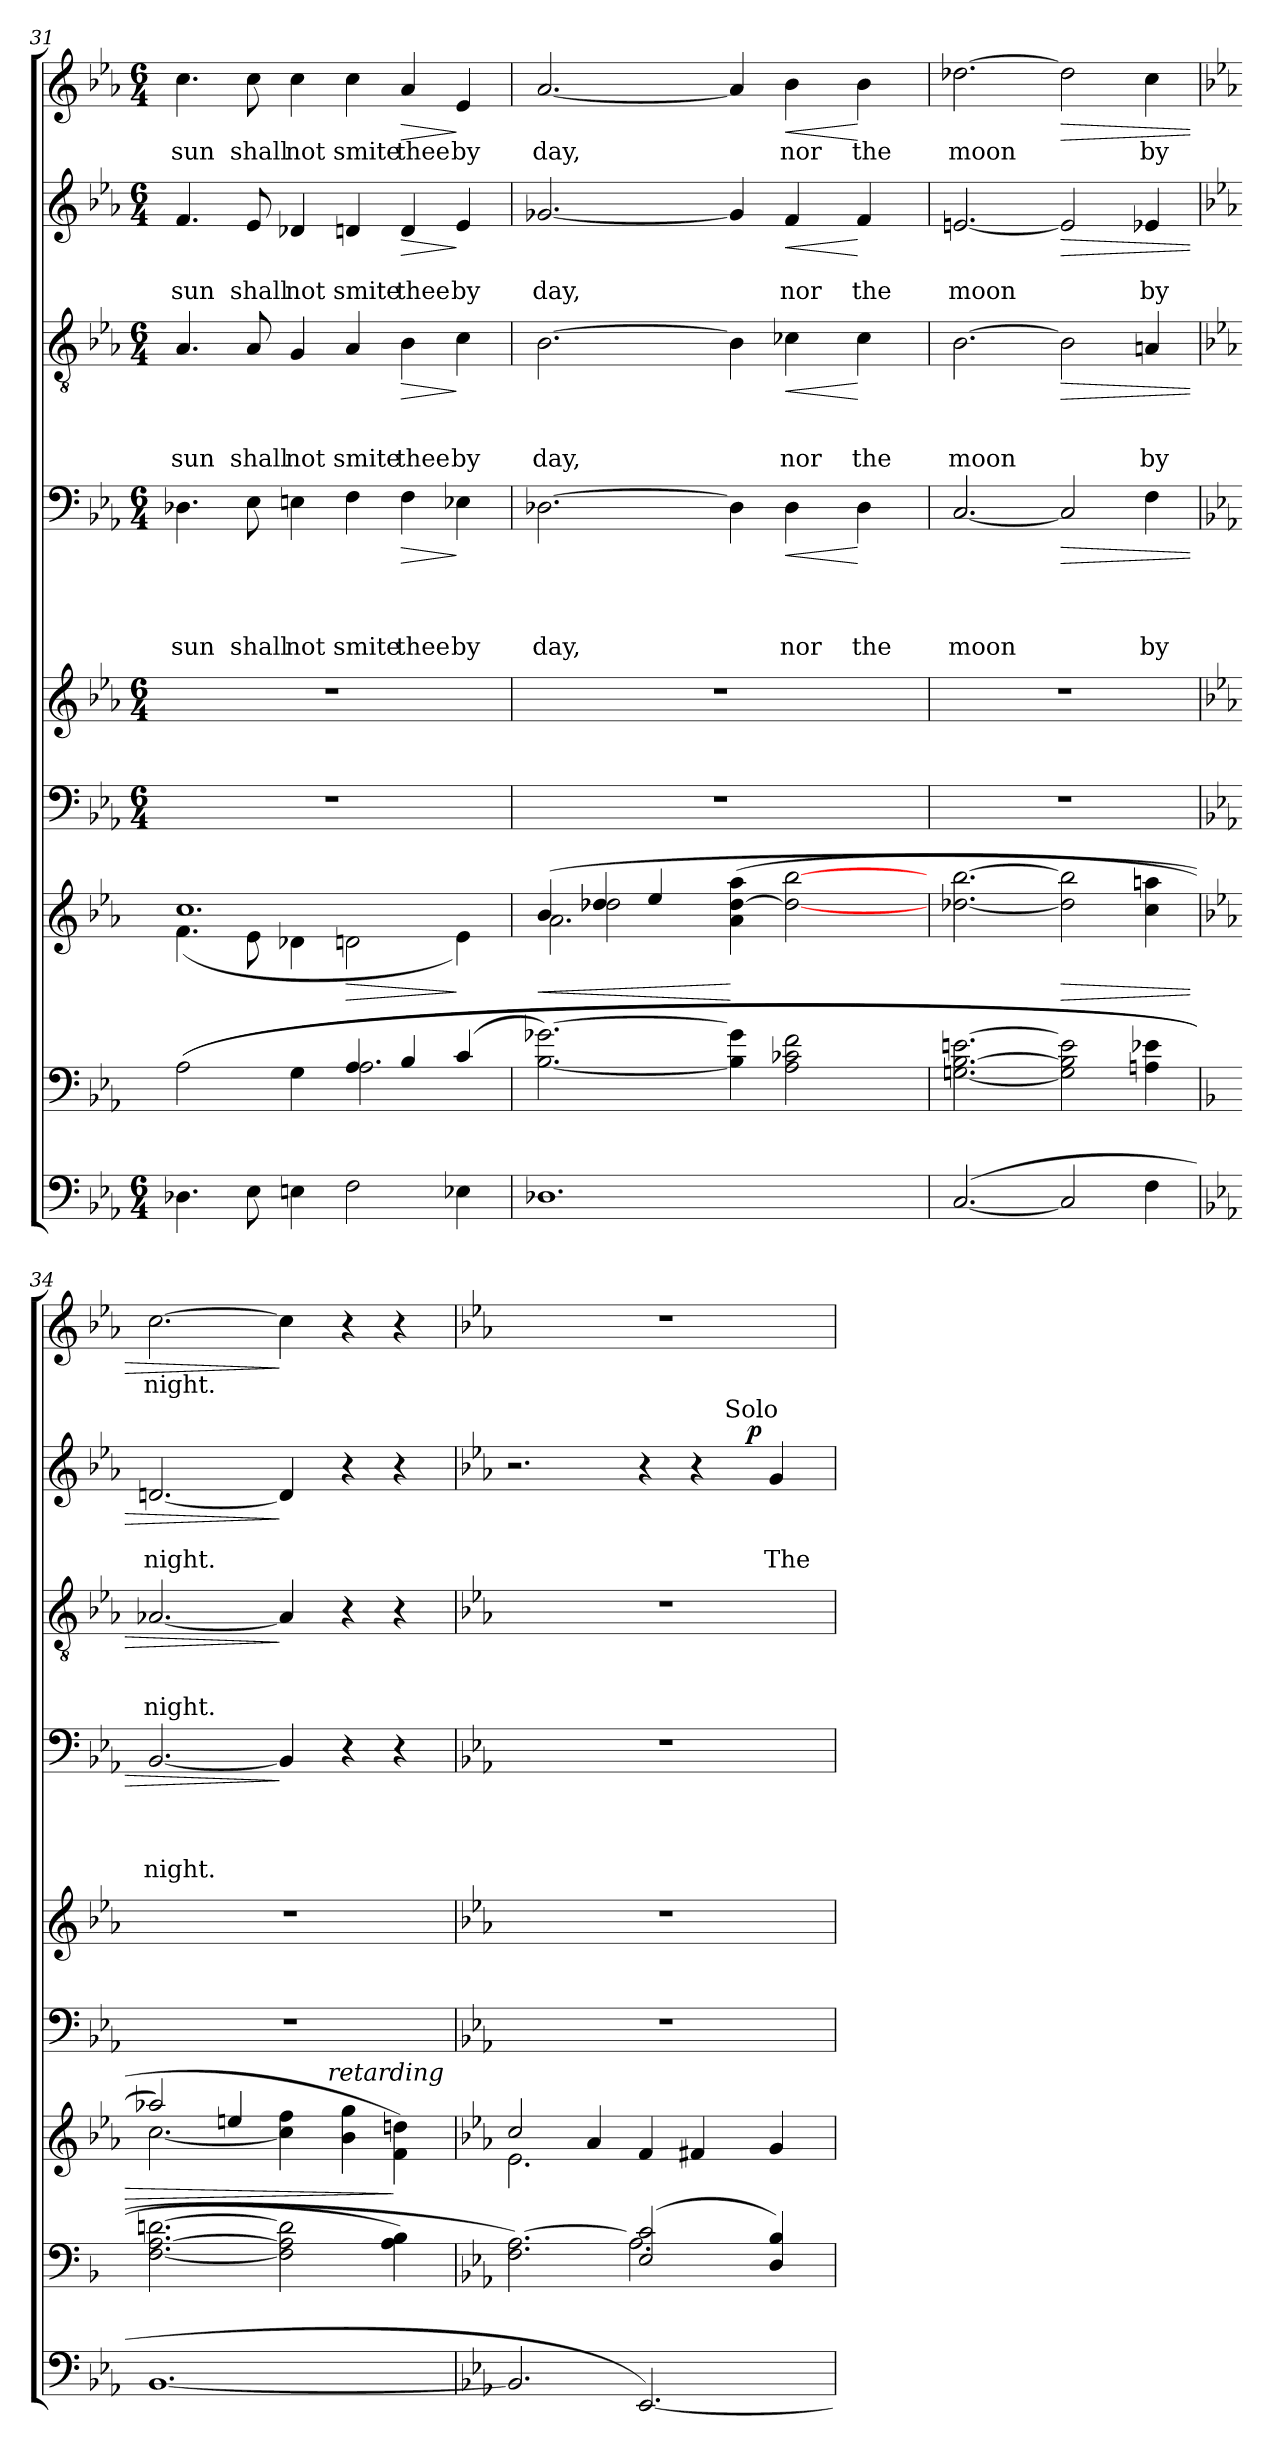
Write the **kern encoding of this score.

**kern	**kern	**kern	**dynam	**kern	**kern	**kern	**text	**text	**text	**text	**dynam	**kern	**text	**text	**text	**dynam	**kern	**text	**text	**dynam	**kern	**text	**dynam
*part8	*part7	*part6	*part6	*part5	*part5	*part4	*part4	*part4	*part4	*part4	*part4	*part3	*part3	*part3	*part3	*part3	*part2	*part2	*part2	*part2	*part1	*part1	*part1
*staff9	*staff8	*staff7	*staff7	*staff6	*staff5	*staff4	*staff4	*staff4	*staff4	*staff4	*staff4	*staff3	*staff3	*staff3	*staff3	*staff3	*staff2	*staff2	*staff2	*staff2	*staff1	*staff1	*staff1
!!LO:PB:g=z
*clefF4	*clefF4	*clefG2	*	*clefF4	*clefG2	*clefF4	*	*	*	*	*	*clefGv2	*	*	*	*	*clefG2	*	*	*	*clefG2	*	*
*k[b-e-a-]	*k[b-e-a-]	*k[b-e-a-]	*	*k[b-e-a-]	*k[b-e-a-]	*k[b-e-a-]	*	*	*	*	*	*k[b-e-a-]	*	*	*	*	*k[b-e-a-]	*	*	*	*k[b-e-a-]	*	*
*E-:	*E-:	*E-:	*	*E-:	*E-:	*E-:	*	*	*	*	*	*E-:	*	*	*	*	*E-:	*	*	*	*E-:	*	*
*M6/4	*	*	*	*M6/4	*M6/4	*M6/4	*	*	*	*	*	*M6/4	*	*	*	*	*M6/4	*	*	*	*M6/4	*	*
=31	=31	=31	=31	=31	=31	=31	=31	=31	=31	=31	=31	=31	=31	=31	=31	=31	=31	=31	=31	=31	=31	=31	=31
*	*^	*^	*	*	*	*	*	*	*	*	*	*	*	*	*	*	*	*	*	*	*	*	*
!	!	!	!	!	!	!	!	!	!	!	!	!LO:LY:b	!	!	!	!	!LO:LY:b	!	!	!	!LO:LY:b	!	!	!LO:LY:b	!
4.D-X\	2.ryy	(>(<2A-\	1.cc	(<4.f\	.	1.r	1.r	4.D-X\	.	.	.	sun	.	4.A-/	.	.	sun	.	4.f/	.	sun	.	4.cc\	sun	.
!	!	!	!	!	!	!	!	!	!	!	!	!LO:LY:b	!	!	!	!	!LO:LY:b	!	!	!	!LO:LY:b	!	!	!LO:LY:b	!
8E-\	.	.	.	8e-\	.	.	.	8E-\	.	.	.	shall	.	8A-/	.	.	shall	.	8e-/	.	shall	.	8cc\	shall	.
!	!	!	!	!	!	!	!	!	!	!	!	!LO:LY:b	!	!	!	!	!LO:LY:b	!	!	!	!LO:LY:b	!	!	!LO:LY:b	!
4En\	.	4G\	.	4d-X\	.	.	.	4En\	.	.	.	not	.	4G/	.	.	not	.	4d-X/	.	not	.	4cc\	not	.
!	!	!	!	!	!LO:HP:b	!	!	!	!	!	!	!LO:LY:b	!	!	!	!	!LO:LY:b	!	!	!	!LO:LY:b	!	!	!LO:LY:b	!
2F\	4A-/	2.A-\	.	2dn\	>	.	.	4F\	.	.	.	smite	.	4A-/	.	.	smite	.	4dn/	.	smite	.	4cc\	smite	.
!	!	!	!	!	!	!	!	!	!	!	!	!LO:LY:b	!LO:HP:b	!	!	!	!LO:LY:b	!LO:HP:b	!	!	!LO:LY:b	!LO:HP:b	!	!LO:LY:b	!LO:HP:b
.	4B-/	.	.	.	.	.	.	4F\	.	.	.	thee	>	4B-\	.	.	thee	>	4d/	.	thee	>	4a-/	thee	>
!	!	!	!	!	!	!	!	!	!	!	!	!LO:LY:b	!	!	!	!	!LO:LY:b	!	!	!	!LO:LY:b	!	!	!LO:LY:b	!
4E-X\	(4c/	.	.	4e-\)	]	.	.	4E-X\	.	.	.	by	]	4c\	.	.	by	]	4e-/	.	by	]	4e-/	by	]
*	*v	*v	*	*	*	*	*	*	*	*	*	*	*	*	*	*	*	*	*	*	*	*	*	*	*
=32	=32	=32	=32	=32	=32	=32	=32	=32	=32	=32	=32	=32	=32	=32	=32	=32	=32	=32	=32	=32	=32	=32	=32	=32
!	!	!	!	!LO:HP:b	!	!	!	!	!	!	!LO:LY:b	!	!	!	!	!LO:LY:b	!	!	!	!LO:LY:b	!	!	!LO:LY:b	!
*	*	*^	*^	*	*	*	*	*	*	*	*	*	*	*	*	*	*	*	*	*	*	*	*	*
1.D-X	[<2.B-\ [>2.g-X\)	(4b-/	2.a-\	4ryy	4ryy	<	1.r	1.r	[>2.D-X\	.	.	.	day,	.	[>2.B-\	.	.	day,	.	[<2.g-X/	.	day,	.	[<2.a-/	day,	.
.	.	4ryy	.	4dd-X/	(>2dd-\	.	.	.	.	.	.	.	.	.	.	.	.	.	.	.	.	.	.	.	.	.
.	.	8ryy	.	4ee-/	.	.	.	.	.	.	.	.	.	.	.	.	.	.	.	.	.	.	.	.	.	.
.	.	32ryy	.	.	.	.	.	.	.	.	.	.	.	.	.	.	.	.	.	.	.	.	.	.	.	.
.	.	2ryy	.	.	.	.	.	.	.	.	.	.	.	.	.	.	.	.	.	.	.	.	.	.	.	.
.	4B-\] 4g-\]	.	2.ryy	(4a-\ [<4dd-\ 4aa-\	2.ryy	[	.	.	4D-\]	.	.	.	.	.	4B-\]	.	.	.	.	4g-/]	.	.	.	4a-/]	.	.
!	!	!	!	!	!	!	!	!	!	!	!	!	!LO:LY:b	!LO:HP:b	!	!	!	!LO:LY:b	!LO:HP:b	!	!	!LO:LY:b	!LO:HP:b	!	!LO:LY:b	!LO:HP:b
.	2A-\ 2c-X\ 2f\	.	.	2dd-\_ [>2bb-\	.	.	.	.	4D-\	.	.	.	nor	<	4c-X\	.	.	nor	<	4f/	.	nor	<	4b-\	nor	<
.	.	4ryy	.	.	.	.	.	.	.	.	.	.	.	.	.	.	.	.	.	.	.	.	.	.	.	.
!	!	!	!	!	!	!	!	!	!	!	!	!	!LO:LY:b	!	!	!	!	!LO:LY:b	!	!	!	!LO:LY:b	!	!	!LO:LY:b	!
.	.	.	.	.	.	.	.	.	4D-\	.	.	.	the	[	4c-\	.	.	the	[	4f/	.	the	[	4b-\	the	[
.	.	16.ryy	.	.	.	.	.	.	.	.	.	.	.	.	.	.	.	.	.	.	.	.	.	.	.	.
*	*	*v	*v	*v	*v	*	*	*	*	*	*	*	*	*	*	*	*	*	*	*	*	*	*	*	*	*
=33	=33	=33	=33	=33	=33	=33	=33	=33	=33	=33	=33	=33	=33	=33	=33	=33	=33	=33	=33	=33	=33	=33	=33
!	!	!	!	!	!	!	!	!	!	!LO:LY:b	!	!	!	!	!LO:LY:b	!	!	!	!LO:LY:b	!	!	!LO:LY:b	!
(<[<2.C/	[<2.Gn\ [>2.B-\ [>2.en\	[<2.dd-\ [>2.bb-\	.	1.r	1.r	[<2.C/	.	.	.	moon	.	[>2.B-\	.	.	moon	.	[<2.en/	.	moon	.	[>2.dd-X\	moon	.
!	!	!	!LO:HP:b	!	!	!	!	!	!	!	!LO:HP:b	!	!	!	!	!LO:HP:b	!	!	!	!LO:HP:b	!	!	!LO:HP:b
2C/]	2G\] 2B-\] 2e\]	2dd-\] 2bb-\]	>	.	.	2C/]	.	.	.	.	>	2B-\]	.	.	.	>	2e/]	.	.	>	2dd-\]	.	>
!	!	!	!	!	!	!	!	!	!	!LO:LY:b	!	!	!	!	!LO:LY:b	!	!	!	!LO:LY:b	!	!	!LO:LY:b	!
4F\	4An\ 4e-X\	4cc\ 4aan\	.	.	.	4F\	.	.	.	by	.	4An/	.	.	by	.	4e-X/	.	by	.	4cc\	by	.
=34	=34	=34	=34	=34	=34	=34	=34	=34	=34	=34	=34	=34	=34	=34	=34	=34	=34	=34	=34	=34	=34	=34	=34
*	*k[b-]	*	*	*	*	*	*	*	*	*	*	*	*	*	*	*	*	*	*	*	*	*	*
*	*F:	*	*	*	*	*	*	*	*	*	*	*	*	*	*	*	*	*	*	*	*	*	*
*	*	*^	*	*	*	*	*	*	*	*	*	*	*	*	*	*	*	*	*	*	*	*	*
!	!	!	!	!	!	!	!	!	!	!	!LO:LY:b	!	!	!	!	!LO:LY:b	!	!	!	!LO:LY:b	!	!	!LO:LY:b	!
*	*	*	*^	*	*	*	*	*	*	*	*	*	*	*	*	*	*	*	*	*	*	*	*	*
[<1.BB-	[<2.F\ [>2.A\ [>2.dn\	2aa-X/	[<2.cc\)	2ryy	.	1.r	1.r	[<2.BB-/	.	.	.	night.	.	[<2.A-X/	.	.	night.	.	[<2.dn/	.	night.	.	[>2.cc\	night.	.
.	.	4een/	.	4...ryy	.	.	.	.	.	.	.	.	.	.	.	.	.	.	.	.	.	.	.	.	.
.	2F\] 2A\] 2d\]	2.ryy	4cc\] 4ff\	.	.	.	.	4BB-/]	.	.	.	.	]	4A-/]	.	.	.	]	4d/]	.	.	]	4cc\]	.	]
!	!	!	!	!LO:TX:a:i:t=retarding	!	!	!	!	!	!	!	!	!	!	!	!	!	!	!	!	!	!	!	!	!
.	.	.	.	2ryy	.	.	.	.	.	.	.	.	.	.	.	.	.	.	.	.	.	.	.	.	.
.	.	.	4b-\ 4gg\	.	.	.	.	4r	.	.	.	.	.	4r	.	.	.	.	4r	.	.	.	4r	.	.
.	(4A\ 4B-\)	.	4f\ 4ddn\)	.	]	.	.	4r	.	.	.	.	.	4r	.	.	.	.	4r	.	.	.	4r	.	.
.	.	.	.	32ryy	.	.	.	.	.	.	.	.	.	.	.	.	.	.	.	.	.	.	.	.	.
*	*	*v	*v	*v	*	*	*	*	*	*	*	*	*	*	*	*	*	*	*	*	*	*	*	*	*
!!LO:LB:g=z
=35	=35	=35	=35	=35	=35	=35	=35	=35	=35	=35	=35	=35	=35	=35	=35	=35	=35	=35	=35	=35	=35	=35	=35
*	*k[b-e-a-]	*	*	*	*	*	*	*	*	*	*	*	*	*	*	*	*	*	*	*	*	*	*
*	*E-:	*	*	*	*	*	*	*	*	*	*	*	*	*	*	*	*	*	*	*	*	*	*
*	*^	*^	*	*	*	*	*	*	*	*	*	*	*	*	*	*	*	*	*	*	*	*	*
*	*	*	*	*^	*	*	*	*	*	*	*	*	*	*	*	*	*	*	*	*	*	*	*	*	*
!	!	!	!	!	!	!	!	!	!LO:N:vis=1	!	!	!	!	!	!LO:N:vis=1	!	!	!	!	!	!	!	!	!LO:N:vis=1	!	!
*	*	*	*	*	*	*	*	*	*	*	*	*	*	*	*	*	*	*	*	*^	*	*	*	*	*	*
*	*	*	*	*v	*v	*	*	*	*	*	*	*	*	*	*	*	*	*	*	*	*^	*	*	*	*	*	*
2.BB-/]	2.ryy	2.F\ [<2.A-\)	2cc/	2.e-\	.	1.r	1.r	1.r	.	.	.	.	.	1.r	.	.	.	.	2.r	1ryy	1ryy	.	.	.	1.r	.	.
.	.	.	4a-/	.	.	.	.	.	.	.	.	.	.	.	.	.	.	.	.	.	.	.	.	.	.	.	.
[<2.EE-/)	(2E-/ 2c/	2.A-\]	4f/	2.ryy	.	.	.	.	.	.	.	.	.	.	.	.	.	.	4r	.	.	.	.	.	.	.	.
.	.	.	4f#X/	.	.	.	.	.	.	.	.	.	.	.	.	.	.	.	4r	8.ryy	8ryy	.	.	.	.	.	.
!	!	!	!	!	!	!	!	!	!	!	!	!	!	!	!	!	!	!	!	!	!LO:TX:a:t=Solo	!	!	!	!	!	!
.	.	.	.	.	.	.	.	.	.	.	.	.	.	.	.	.	.	.	.	.	4.ryy	.	.	.	.	.	.
!	!	!	!	!	!	!	!	!	!	!	!	!	!	!	!	!	!	!	!	!	!	!	!	!LO:DY:a	!	!	!
.	.	.	.	.	.	.	.	.	.	.	.	.	.	.	.	.	.	.	.	4ryy	.	.	.	p	.	.	.
!	!	!	!	!	!	!	!	!	!	!	!	!	!	!	!	!	!	!	!	!	!	!	!LO:LY:b	!	!	!	!
.	4D/ 4B-/)	.	4g/	.	.	.	.	.	.	.	.	.	.	.	.	.	.	.	4g/	.	.	.	The	.	.	.	.
.	.	.	.	.	.	.	.	.	.	.	.	.	.	.	.	.	.	.	.	16ryy	.	.	.	.	.	.	.
*	*v	*v	*	*	*	*	*	*	*	*	*	*	*	*	*	*	*	*	*v	*v	*v	*	*	*	*	*	*
*	*	*v	*v	*	*	*	*	*	*	*	*	*	*	*	*	*	*	*	*	*	*	*	*	*
=	=	=	=	=	=	=	=	=	=	=	=	=	=	=	=	=	=	=	=	=	=	=	=
*-	*-	*-	*-	*-	*-	*-	*-	*-	*-	*-	*-	*-	*-	*-	*-	*-	*-	*-	*-	*-	*-	*-	*-
